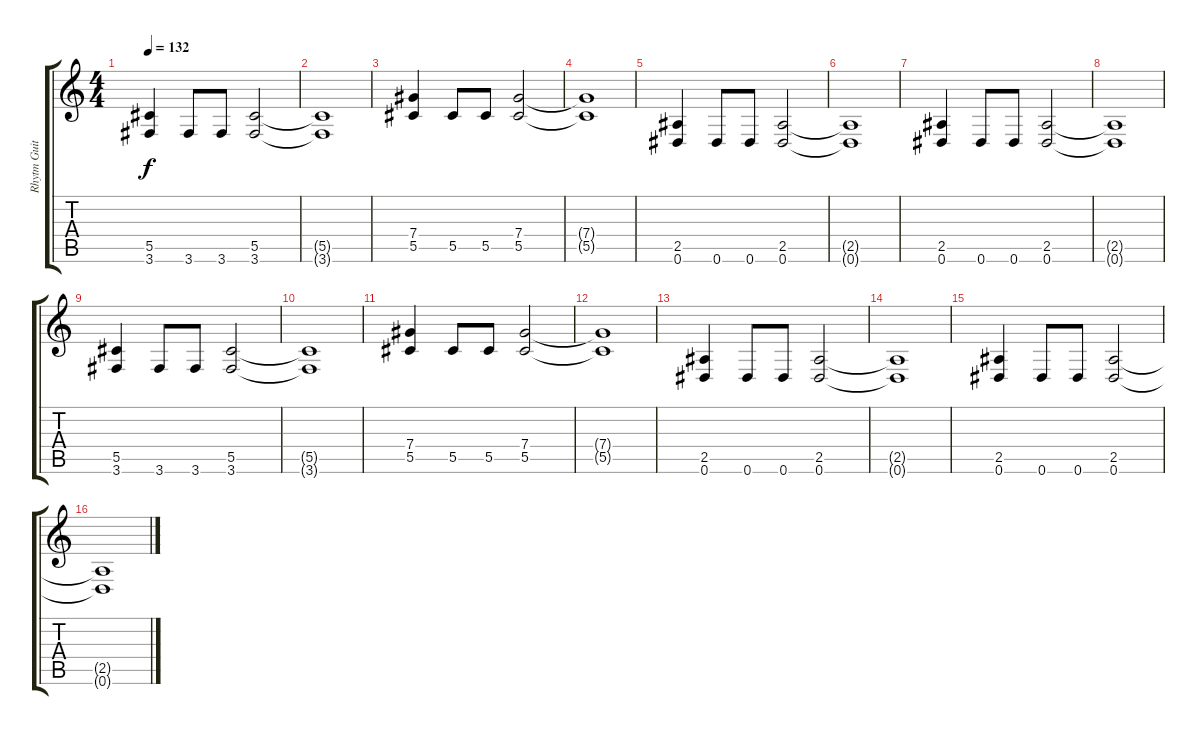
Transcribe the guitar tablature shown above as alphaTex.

\track ("Rhytm Guitar" "Rhytm Guit") {instrument overdrivenguitar}
\staff {score tabs}
\tuning (Eb4 Bb3 Gb3 Db3 Ab2 Eb2) {hide}
\ts (4 4)
\tempo 132
\clef g2
\ks c
(5.5 3.6).4{dy f} 3.6.8 3.6.8 (5.5 3.6).2 |
(5.5{t} 3.6{t}).1 |
(7.4 5.5).4 5.5.8 5.5.8 (7.4 5.5).2 |
(7.4{t} 5.5{t}).1 |
(2.5 0.6).4 0.6.8 0.6.8 (2.5 0.6).2 |
(2.5{t} 0.6{t}).1 |
(2.5 0.6).4 0.6.8 0.6.8 (2.5 0.6).2 |
(2.5{t} 0.6{t}).1 |
(5.5 3.6).4 3.6.8 3.6.8 (5.5 3.6).2 |
(5.5{t} 3.6{t}).1 |
(7.4 5.5).4 5.5.8 5.5.8 (7.4 5.5).2 |
(7.4{t} 5.5{t}).1 |
(2.5 0.6).4 0.6.8 0.6.8 (2.5 0.6).2 |
(2.5{t} 0.6{t}).1 |
(2.5 0.6).4 0.6.8 0.6.8 (2.5 0.6).2 |
(2.5{t} 0.6{t}).1
